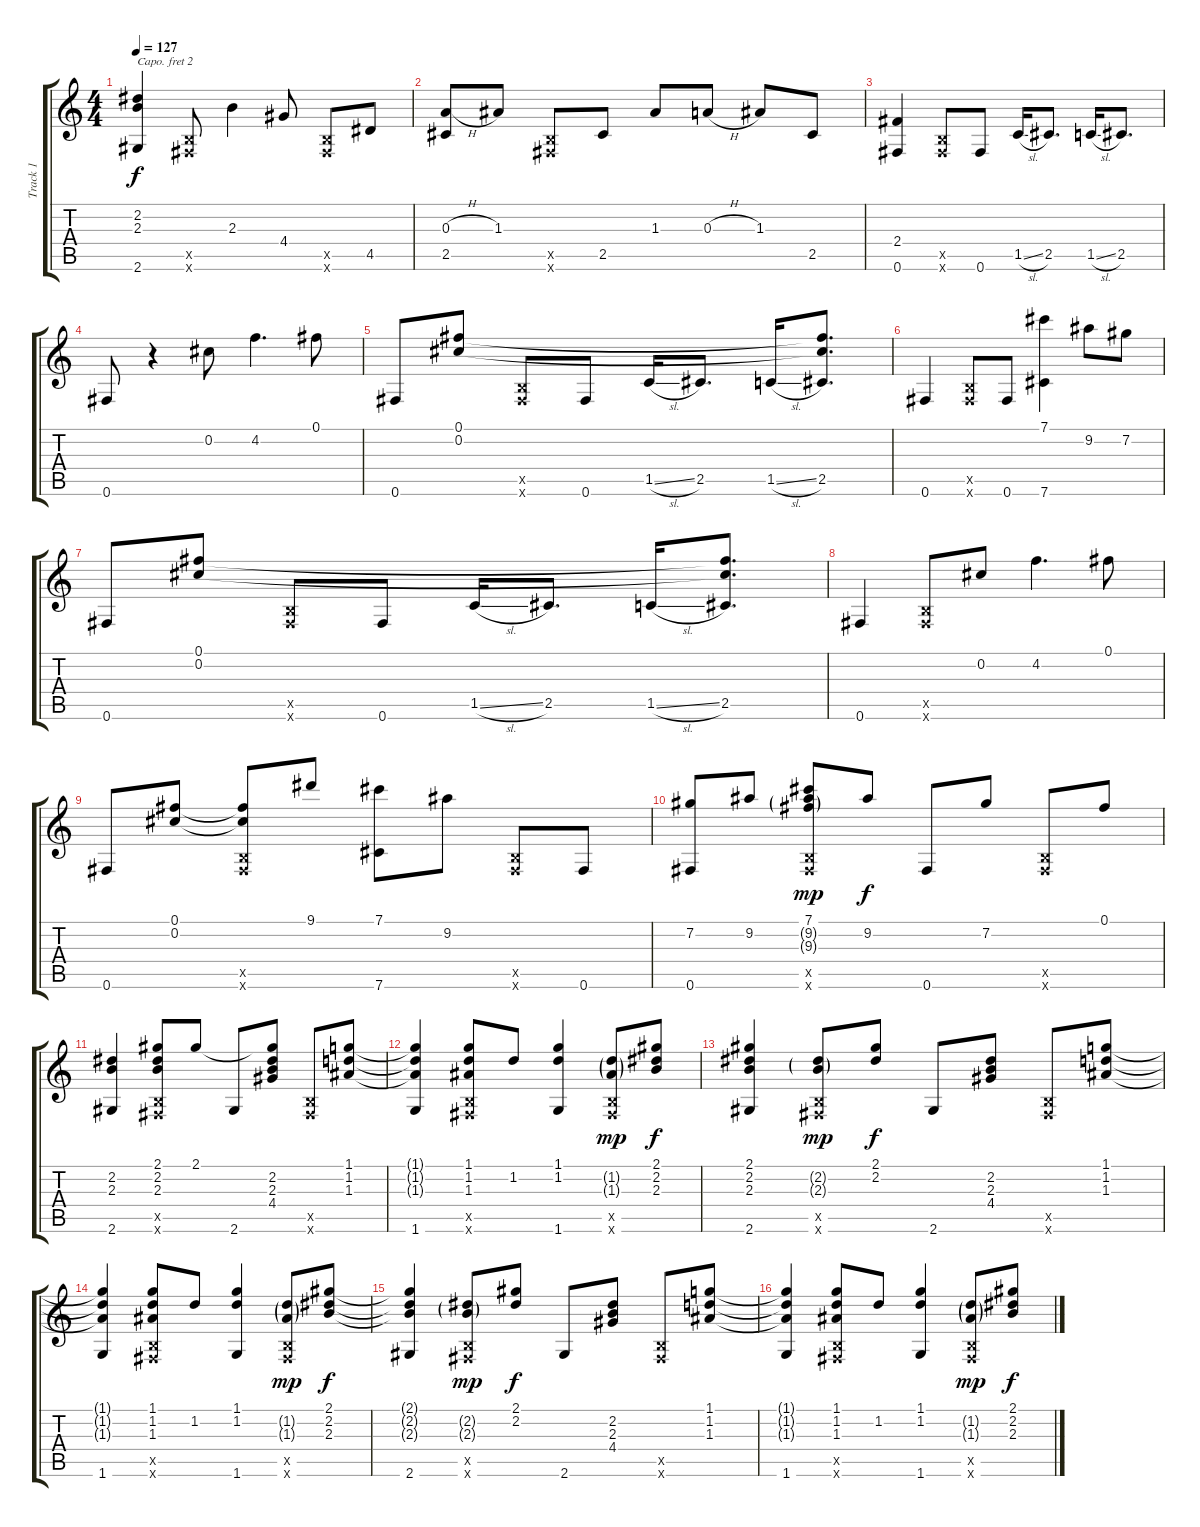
\track ("Track 1" "Track 1") {instrument acousticguitarsteel}
\staff {score tabs}
\capo 2
\tuning (E4 B3 G3 D3 A2 E2) {hide}
\ts (4 4)
\tempo 127
\clef g2
\ks c
(2.2{t} 2.3{t} 2.6).4{dy f} (0.5{x} 0.6{x}).8 2.3.4 4.4.8 (0.5{x} 0.6{x}).8 4.5.8 |
(0.3{h} 2.5).8 1.3.8 (0.5{x} 0.6{x}).8 2.5.8 1.3.8 0.3{h}.8 1.3.8 2.5.8 |
(2.4 0.6).4 (0.5{x} 0.6{x}).8 0.6.8 1.5{sl}.16 2.5.8{d} 1.5{sl}.16 2.5.8{d} |
0.6.8 r.4 0.2.8 4.2.4{d} 0.1.8 |
0.6.8 (0.1 0.2).8 (0.5{x} 0.6{x}).8 0.6.8 1.5{sl}.16 2.5.8{d} 1.5{sl}.16 (0.1{t} 0.2{t} 2.5).8{d} |
0.6.4 (0.5{x} 0.6{x}).8 0.6.8 (7.1 7.6).4 9.2.8 7.2.8 |
0.6.8 (0.1 0.2).8 (0.5{x} 0.6{x}).8 0.6.8 1.5{sl}.16 2.5.8{d} 1.5{sl}.16 (0.1{t} 0.2{t} 2.5).8{d} |
0.6.4 (0.5{x} 0.6{x}).8 0.2.8 4.2.4{d} 0.1.8 |
0.6.8 (0.1 0.2).8 (0.1{t} 0.2{t} 0.5{x} 0.6{x}).8 9.1.8 (7.1 7.6).8 9.2.8 (0.5{x} 0.6{x}).8 0.6.8 |
(7.2 0.6).8 9.2.8 (7.1 9.2{g} 9.3{g} 0.5{x} 0.6{x}).8{dy mp} 9.2.8{dy f} 0.6.8 7.2.8 (0.5{x} 0.6{x}).8 0.1.8 |
(2.2 2.3 2.6).4 (2.1 2.2 2.3 0.5{x} 0.6{x}).8 2.1.8 2.6.8 (2.1{t} 2.2 2.3 4.4).8 (0.5{x} 0.6{x}).8 (1.1 1.2 1.3).8 |
(1.1{t} 1.2{t} 1.3{t} 1.6).4 (1.1 1.2 1.3 0.5{x} 0.6{x}).8 1.2.8 (1.1 1.2 1.6).4 (1.2{g} 1.3{g} 0.5{x} 0.6{x}).8{dy mp} (2.1 2.2 2.3).8{dy f} |
(2.1 2.2 2.3 2.6).4 (2.2{g} 2.3{g} 0.5{x} 0.6{x}).8{dy mp} (2.1 2.2).8{dy f} 2.6.8 (2.2 2.3 4.4).8 (0.5{x} 0.6{x}).8 (1.1 1.2 1.3).8 |
(1.1{t} 1.2{t} 1.3{t} 1.6).4 (1.1 1.2 1.3 0.5{x} 0.6{x}).8 1.2.8 (1.1 1.2 1.6).4 (1.2{g} 1.3{g} 0.5{x} 0.6{x}).8{dy mp} (2.1 2.2 2.3).8{dy f} |
(2.1{t} 2.2{t} 2.3{t} 2.6).4 (2.2{g} 2.3{g} 0.5{x} 0.6{x}).8{dy mp} (2.1 2.2).8{dy f} 2.6.8 (2.2 2.3 4.4).8 (0.5{x} 0.6{x}).8 (1.1 1.2 1.3).8 |
(1.1{t} 1.2{t} 1.3{t} 1.6).4 (1.1 1.2 1.3 0.5{x} 0.6{x}).8 1.2.8 (1.1 1.2 1.6).4 (1.2{g} 1.3{g} 0.5{x} 0.6{x}).8{dy mp} (2.1 2.2 2.3).8{dy f}
